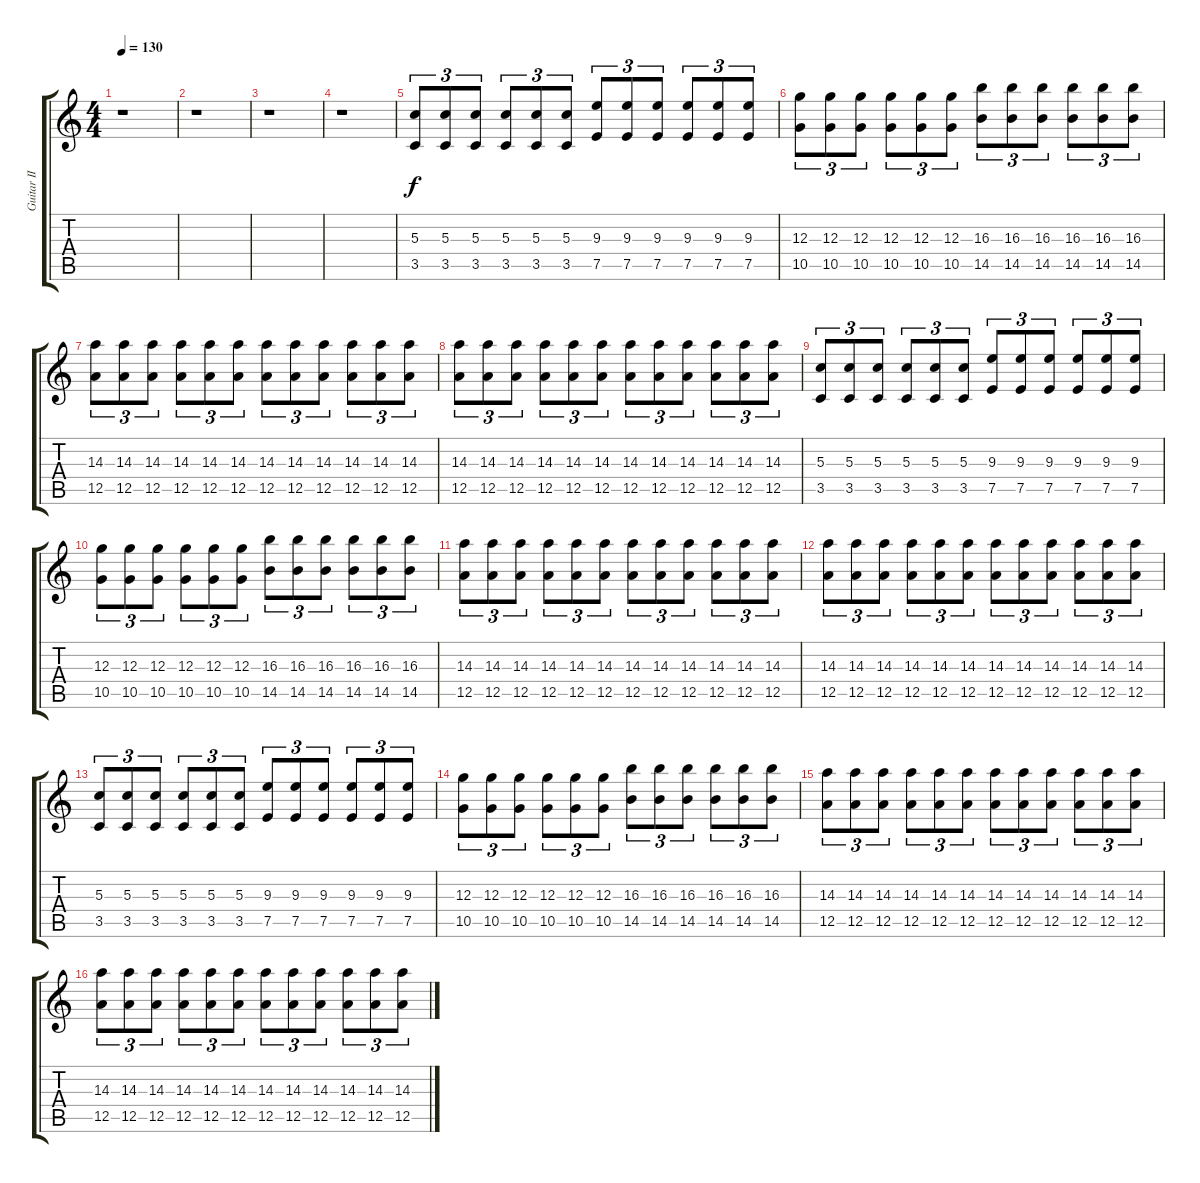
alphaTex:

\track ("Guitar II" "Guitar II") {instrument distortionguitar}
\staff {score tabs}
\tuning (E4 B3 G3 D3 A2 E2) {hide}
\ts (4 4)
\tempo 130
\clef g2
\ks c
r.1{dy f} |
r.1 |
r.1 |
r.1 |
(5.3 3.5).8{tu (3 2)} (5.3 3.5).8{tu (3 2)} (5.3 3.5).8{tu (3 2)} (5.3 3.5).8{tu (3 2)} (5.3 3.5).8{tu (3 2)} (5.3 3.5).8{tu (3 2)} (9.3 7.5).8{tu (3 2)} (9.3 7.5).8{tu (3 2)} (9.3 7.5).8{tu (3 2)} (9.3 7.5).8{tu (3 2)} (9.3 7.5).8{tu (3 2)} (9.3 7.5).8{tu (3 2)} |
(12.3 10.5).8{tu (3 2)} (12.3 10.5).8{tu (3 2)} (12.3 10.5).8{tu (3 2)} (12.3 10.5).8{tu (3 2)} (12.3 10.5).8{tu (3 2)} (12.3 10.5).8{tu (3 2)} (16.3 14.5).8{tu (3 2)} (16.3 14.5).8{tu (3 2)} (16.3 14.5).8{tu (3 2)} (16.3 14.5).8{tu (3 2)} (16.3 14.5).8{tu (3 2)} (16.3 14.5).8{tu (3 2)} |
(14.3 12.5).8{tu (3 2)} (14.3 12.5).8{tu (3 2)} (14.3 12.5).8{tu (3 2)} (14.3 12.5).8{tu (3 2)} (14.3 12.5).8{tu (3 2)} (14.3 12.5).8{tu (3 2)} (14.3 12.5).8{tu (3 2)} (14.3 12.5).8{tu (3 2)} (14.3 12.5).8{tu (3 2)} (14.3 12.5).8{tu (3 2)} (14.3 12.5).8{tu (3 2)} (14.3 12.5).8{tu (3 2)} |
(14.3 12.5).8{tu (3 2)} (14.3 12.5).8{tu (3 2)} (14.3 12.5).8{tu (3 2)} (14.3 12.5).8{tu (3 2)} (14.3 12.5).8{tu (3 2)} (14.3 12.5).8{tu (3 2)} (14.3 12.5).8{tu (3 2)} (14.3 12.5).8{tu (3 2)} (14.3 12.5).8{tu (3 2)} (14.3 12.5).8{tu (3 2)} (14.3 12.5).8{tu (3 2)} (14.3 12.5).8{tu (3 2)} |
(5.3 3.5).8{tu (3 2)} (5.3 3.5).8{tu (3 2)} (5.3 3.5).8{tu (3 2)} (5.3 3.5).8{tu (3 2)} (5.3 3.5).8{tu (3 2)} (5.3 3.5).8{tu (3 2)} (9.3 7.5).8{tu (3 2)} (9.3 7.5).8{tu (3 2)} (9.3 7.5).8{tu (3 2)} (9.3 7.5).8{tu (3 2)} (9.3 7.5).8{tu (3 2)} (9.3 7.5).8{tu (3 2)} |
(12.3 10.5).8{tu (3 2)} (12.3 10.5).8{tu (3 2)} (12.3 10.5).8{tu (3 2)} (12.3 10.5).8{tu (3 2)} (12.3 10.5).8{tu (3 2)} (12.3 10.5).8{tu (3 2)} (16.3 14.5).8{tu (3 2)} (16.3 14.5).8{tu (3 2)} (16.3 14.5).8{tu (3 2)} (16.3 14.5).8{tu (3 2)} (16.3 14.5).8{tu (3 2)} (16.3 14.5).8{tu (3 2)} |
(14.3 12.5).8{tu (3 2)} (14.3 12.5).8{tu (3 2)} (14.3 12.5).8{tu (3 2)} (14.3 12.5).8{tu (3 2)} (14.3 12.5).8{tu (3 2)} (14.3 12.5).8{tu (3 2)} (14.3 12.5).8{tu (3 2)} (14.3 12.5).8{tu (3 2)} (14.3 12.5).8{tu (3 2)} (14.3 12.5).8{tu (3 2)} (14.3 12.5).8{tu (3 2)} (14.3 12.5).8{tu (3 2)} |
(14.3 12.5).8{tu (3 2)} (14.3 12.5).8{tu (3 2)} (14.3 12.5).8{tu (3 2)} (14.3 12.5).8{tu (3 2)} (14.3 12.5).8{tu (3 2)} (14.3 12.5).8{tu (3 2)} (14.3 12.5).8{tu (3 2)} (14.3 12.5).8{tu (3 2)} (14.3 12.5).8{tu (3 2)} (14.3 12.5).8{tu (3 2)} (14.3 12.5).8{tu (3 2)} (14.3 12.5).8{tu (3 2)} |
(5.3 3.5).8{tu (3 2)} (5.3 3.5).8{tu (3 2)} (5.3 3.5).8{tu (3 2)} (5.3 3.5).8{tu (3 2)} (5.3 3.5).8{tu (3 2)} (5.3 3.5).8{tu (3 2)} (9.3 7.5).8{tu (3 2)} (9.3 7.5).8{tu (3 2)} (9.3 7.5).8{tu (3 2)} (9.3 7.5).8{tu (3 2)} (9.3 7.5).8{tu (3 2)} (9.3 7.5).8{tu (3 2)} |
(12.3 10.5).8{tu (3 2)} (12.3 10.5).8{tu (3 2)} (12.3 10.5).8{tu (3 2)} (12.3 10.5).8{tu (3 2)} (12.3 10.5).8{tu (3 2)} (12.3 10.5).8{tu (3 2)} (16.3 14.5).8{tu (3 2)} (16.3 14.5).8{tu (3 2)} (16.3 14.5).8{tu (3 2)} (16.3 14.5).8{tu (3 2)} (16.3 14.5).8{tu (3 2)} (16.3 14.5).8{tu (3 2)} |
(14.3 12.5).8{tu (3 2)} (14.3 12.5).8{tu (3 2)} (14.3 12.5).8{tu (3 2)} (14.3 12.5).8{tu (3 2)} (14.3 12.5).8{tu (3 2)} (14.3 12.5).8{tu (3 2)} (14.3 12.5).8{tu (3 2)} (14.3 12.5).8{tu (3 2)} (14.3 12.5).8{tu (3 2)} (14.3 12.5).8{tu (3 2)} (14.3 12.5).8{tu (3 2)} (14.3 12.5).8{tu (3 2)} |
(14.3 12.5).8{tu (3 2)} (14.3 12.5).8{tu (3 2)} (14.3 12.5).8{tu (3 2)} (14.3 12.5).8{tu (3 2)} (14.3 12.5).8{tu (3 2)} (14.3 12.5).8{tu (3 2)} (14.3 12.5).8{tu (3 2)} (14.3 12.5).8{tu (3 2)} (14.3 12.5).8{tu (3 2)} (14.3 12.5).8{tu (3 2)} (14.3 12.5).8{tu (3 2)} (14.3 12.5).8{tu (3 2)}
